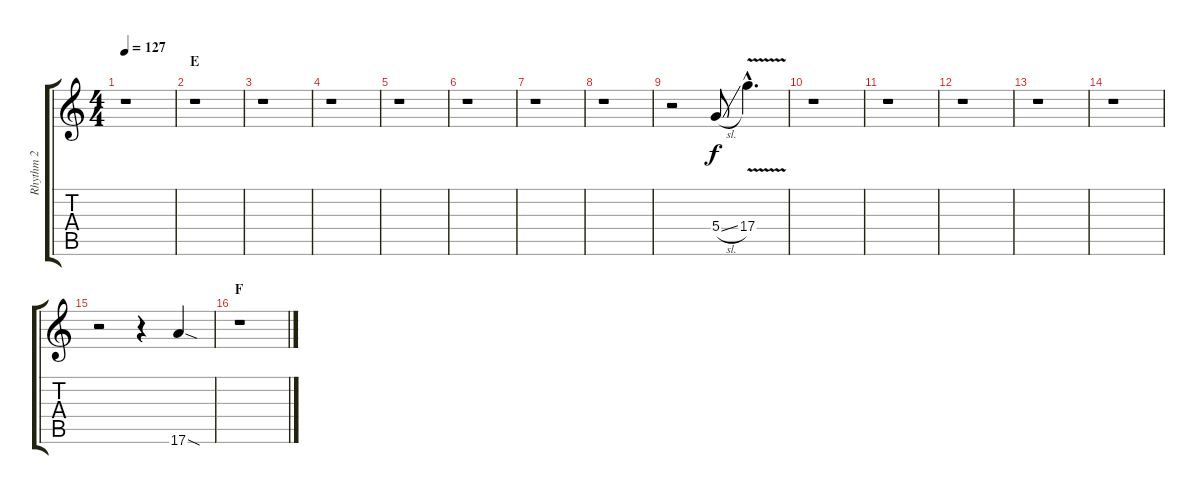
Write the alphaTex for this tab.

\track ("Rhythm 2" "Rhythm 2") {instrument distortionguitar}
\staff {score tabs}
\tuning (E4 B3 G3 D3 A2 E2) {hide}
\ts (4 4)
\tempo 127
\clef g2
\ks c
r.1{dy fff} |
\section ("" "E")
r.1 |
r.1 |
r.1 |
r.1 |
r.1 |
r.1 |
r.1 |
r.2 5.4{sl}.8{dy f} 17.4{v hac}.4{d} |
r.1 |
r.1 |
r.1 |
r.1 |
r.1 |
r.2 r.4 17.6{sod}.4 |
\section ("" "F")
r.1
